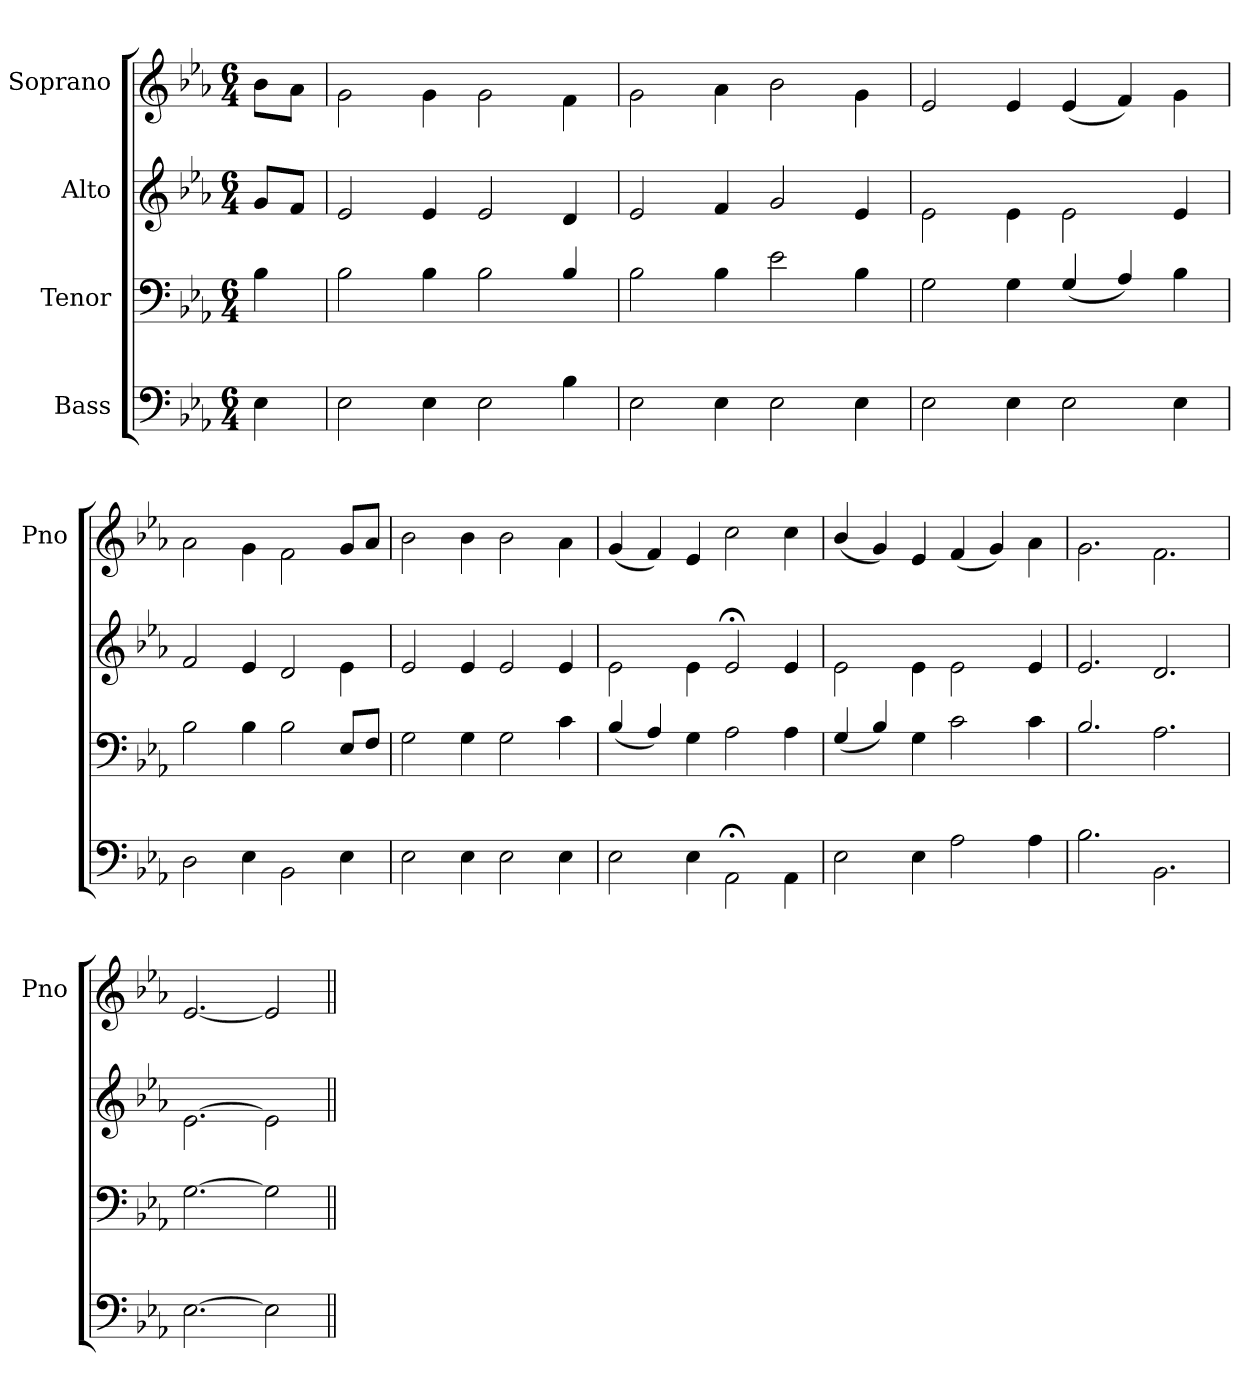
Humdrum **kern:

**kern	**kern	**kern	**kern
*part4	*part3	*part2	*part1
*staff4	*staff3	*staff2	*staff1
*I"Bass	*I"Tenor	*I"Alto	*I"Soprano
*	*	*	*I'Pno
*clefF4	*clefF4	*clefG2	*clefG2
*k[b-e-a-]	*k[b-e-a-]	*k[b-e-a-]	*k[b-e-a-]
*E-:	*E-:	*E-:	*E-:
*M6/4	*M6/4	*M6/4	*M6/4
=	=	=	=
4E-\	4B-\	8g/L	8b-\L
.	.	8f/J	8a-\J
=	=	=	=
2E-\	2B-\	2e-/	2g\
4E-\	4B-\	4e-/	4g\
2E-\	2B-\	2e-/	2g\
4B-\	4B-/	4d/	4f\
=	=	=	=
2E-\	2B-\	2e-/	2g\
4E-\	4B-\	4f/	4a-\
2E-\	2e-\	2g/	2b-\
4E-\	4B-\	4e-/	4g\
=	=	=	=
2E-\	2G\	2e-\	2e-/
4E-\	4G\	4e-\	4e-/
2E-\	(>4G/	2e-\	(>4e-/
.	4A-/)	.	4f/)
4E-\	4B-\	4e-/	4g\
=	=	=	=
2D\	2B-\	2f/	2a-\
4E-\	4B-\	4e-/	4g\
2BB-\	2B-\	2d/	2f\
4E-\	8E-/L	4e-\	8g/L
.	8F/J	.	8a-/J
=	=	=	=
2E-\	2G\	2e-/	2b-\
4E-\	4G\	4e-/	4b-\
2E-\	2G\	2e-/	2b-\
4E-\	4c\	4e-/	4a-\
=	=	=	=
2E-\	(>4B-/	2e-\	(>4g/
.	4A-/)	.	4f/)
4E-\	4G\	4e-\	4e-/
2AA-;\	2A-\	2e-;</	2cc\
4AA-\	4A-\	4e-/	4cc\
=	=	=	=
2E-\	(>4G/	2e-\	(>4b-/
.	4B-/)	.	4g/)
4E-\	4G\	4e-\	4e-/
2A-\	2c\	2e-\	(>4f/
.	.	.	4g/)
4A-\	4c\	4e-/	4a-\
=	=	=	=
2.B-\	2.B-/	2.e-/	2.g\
2.BB-\	2.A-\	2.d/	2.f\
=	=	=	=
[2.E-\	[2.G\	[2.e-\	[2.e-/
2E-\]	2G\]	2e-\]	2e-/]
=||	=||	=||	=||
*-	*-	*-	*-
